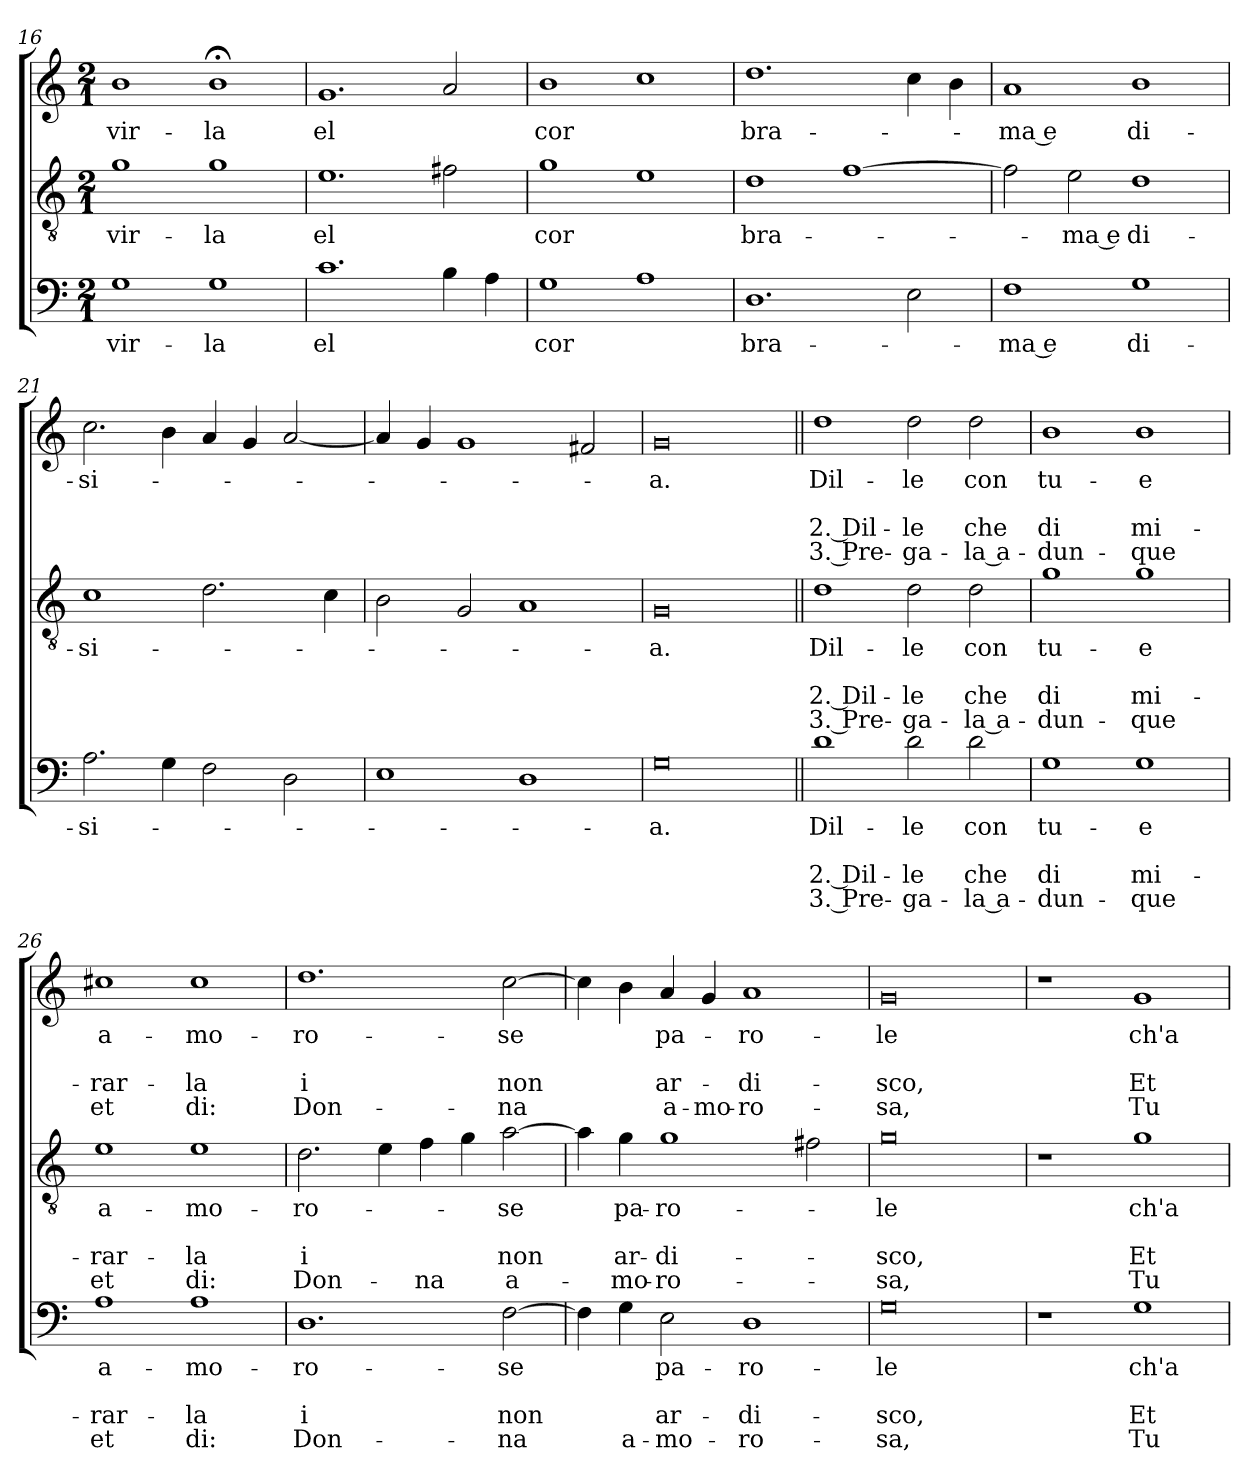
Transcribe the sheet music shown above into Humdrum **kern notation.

**kern	**text	**text	**text	**text	**kern	**text	**text	**text	**text	**kern	**text	**text	**text	**text
*part3	*part3	*part3	*part3	*part3	*part2	*part2	*part2	*part2	*part2	*part1	*part1	*part1	*part1	*part1
*staff3	*staff3	*staff3	*staff3	*staff3	*staff2	*staff2	*staff2	*staff2	*staff2	*staff1	*staff1	*staff1	*staff1	*staff1
!!LO:LB:g=z
*clefF4	*	*	*	*	*clefGv2	*	*	*	*	*clefG2	*	*	*	*
*k[]	*	*	*	*	*k[]	*	*	*	*	*k[]	*	*	*	*
*C:	*	*	*	*	*C:	*	*	*	*	*C:	*	*	*	*
*M2/1	*	*	*	*	*M2/1	*	*	*	*	*M2/1	*	*	*	*
=16	=16	=16	=16	=16	=16	=16	=16	=16	=16	=16	=16	=16	=16	=16
!	!LO:LY:b	!	!	!	!	!LO:LY:b	!	!	!	!	!LO:LY:b	!	!	!
1G	-vir-	.	.	.	1g	-vir-	.	.	.	1b	-vir-	.	.	.
!	!LO:LY:b	!	!	!	!	!LO:LY:b	!	!	!	!	!LO:LY:b	!	!	!
1G	-la	.	.	.	1g	-la	.	.	.	1b;<	-la	.	.	.
=17	=17	=17	=17	=17	=17	=17	=17	=17	=17	=17	=17	=17	=17	=17
!	!LO:LY:b	!	!	!	!	!LO:LY:b	!	!	!	!	!LO:LY:b	!	!	!
1.c	el	.	.	.	1.e	el	.	.	.	1.g	el	.	.	.
4B\	.	.	.	.	2f#\	.	.	.	.	2a/	.	.	.	.
4A\	.	.	.	.	.	.	.	.	.	.	.	.	.	.
=18	=18	=18	=18	=18	=18	=18	=18	=18	=18	=18	=18	=18	=18	=18
!	!LO:LY:b	!	!	!	!	!LO:LY:b	!	!	!	!	!LO:LY:b	!	!	!
1G	cor	.	.	.	1g	cor	.	.	.	1b	cor	.	.	.
1A	.	.	.	.	1e	.	.	.	.	1cc	.	.	.	.
=19	=19	=19	=19	=19	=19	=19	=19	=19	=19	=19	=19	=19	=19	=19
!	!LO:LY:b	!	!	!	!	!LO:LY:b	!	!	!	!	!LO:LY:b	!	!	!
1.D	bra-	.	.	.	1d	bra-	.	.	.	1.dd	bra-	.	.	.
.	.	.	.	.	[1f	.	.	.	.	.	.	.	.	.
2E\	.	.	.	.	.	.	.	.	.	4cc\	.	.	.	.
.	.	.	.	.	.	.	.	.	.	4b\	.	.	.	.
=20	=20	=20	=20	=20	=20	=20	=20	=20	=20	=20	=20	=20	=20	=20
!	!LO:LY:b	!	!	!	!	!	!	!	!	!	!LO:LY:b	!	!	!
1F	-ma e	.	.	.	2f\]	.	.	.	.	1a	-ma e	.	.	.
!	!	!	!	!	!	!LO:LY:b	!	!	!	!	!	!	!	!
.	.	.	.	.	2e\	-ma e	.	.	.	.	.	.	.	.
!	!LO:LY:b	!	!	!	!	!LO:LY:b	!	!	!	!	!LO:LY:b	!	!	!
1G	di-	.	.	.	1d	di-	.	.	.	1b	di-	.	.	.
=21	=21	=21	=21	=21	=21	=21	=21	=21	=21	=21	=21	=21	=21	=21
!	!LO:LY:b	!	!	!	!	!LO:LY:b	!	!	!	!	!LO:LY:b	!	!	!
2.A\	-si-	.	.	.	1c	-si-	.	.	.	2.cc\	-si-	.	.	.
4G\	.	.	.	.	.	.	.	.	.	4b\	.	.	.	.
2F\	.	.	.	.	2.d\	.	.	.	.	4a/	.	.	.	.
.	.	.	.	.	.	.	.	.	.	4g/	.	.	.	.
2D\	.	.	.	.	.	.	.	.	.	[2a/	.	.	.	.
.	.	.	.	.	4c\	.	.	.	.	.	.	.	.	.
=22	=22	=22	=22	=22	=22	=22	=22	=22	=22	=22	=22	=22	=22	=22
1E	.	.	.	.	2B\	.	.	.	.	4a/]	.	.	.	.
.	.	.	.	.	.	.	.	.	.	4g/	.	.	.	.
.	.	.	.	.	2G/	.	.	.	.	1g	.	.	.	.
1D	.	.	.	.	1A	.	.	.	.	.	.	.	.	.
.	.	.	.	.	.	.	.	.	.	2f#/	.	.	.	.
=23	=23	=23	=23	=23	=23	=23	=23	=23	=23	=23	=23	=23	=23	=23
!	!LO:LY:b	!	!	!	!	!LO:LY:b	!	!	!	!	!LO:LY:b	!	!	!
0G	-a.	.	.	.	0G	-a.	.	.	.	0g	-a.	.	.	.
!!LO:LB:g=z
=24||	=24||	=24||	=24||	=24||	=24||	=24||	=24||	=24||	=24||	=24||	=24||	=24||	=24||	=24||
!	!LO:LY:b	!	!LO:LY:b	!LO:LY:b	!	!LO:LY:b	!	!LO:LY:b	!LO:LY:b	!	!LO:LY:b	!	!LO:LY:b	!LO:LY:b
1d	Dil-	.	2. Dil-	3. Pre-	1d	Dil-	.	2. Dil-	3. Pre-	1dd	Dil-	.	2. Dil-	3. Pre-
!	!LO:LY:b	!	!LO:LY:b	!LO:LY:b	!	!LO:LY:b	!	!LO:LY:b	!LO:LY:b	!	!LO:LY:b	!	!LO:LY:b	!LO:LY:b
2d\	-le	.	-le	-ga-	2d\	-le	.	-le	-ga-	2dd\	-le	.	-le	-ga-
!	!LO:LY:b	!	!LO:LY:b	!LO:LY:b	!	!LO:LY:b	!	!LO:LY:b	!LO:LY:b	!	!LO:LY:b	!	!LO:LY:b	!LO:LY:b
2d\	con	.	che	-la a-	2d\	con	.	che	-la a-	2dd\	con	.	che	-la a-
=25	=25	=25	=25	=25	=25	=25	=25	=25	=25	=25	=25	=25	=25	=25
!	!LO:LY:b	!	!LO:LY:b	!LO:LY:b	!	!LO:LY:b	!	!LO:LY:b	!LO:LY:b	!	!LO:LY:b	!	!LO:LY:b	!LO:LY:b
1G	tu-	.	di	-dun-	1g	tu-	.	di	-dun-	1b	tu-	.	di	-dun-
!	!LO:LY:b	!	!LO:LY:b	!LO:LY:b	!	!LO:LY:b	!	!LO:LY:b	!LO:LY:b	!	!LO:LY:b	!	!LO:LY:b	!LO:LY:b
1G	-e	.	mi-	-que	1g	-e	.	mi-	-que	1b	-e	.	mi-	-que
=26	=26	=26	=26	=26	=26	=26	=26	=26	=26	=26	=26	=26	=26	=26
!	!LO:LY:b	!	!LO:LY:b	!LO:LY:b	!	!LO:LY:b	!	!LO:LY:b	!LO:LY:b	!	!LO:LY:b	!	!LO:LY:b	!LO:LY:b
1A	a-	.	-rar-	et	1e	a-	.	-rar-	et	1cc#	a-	.	-rar-	et
!	!LO:LY:b	!	!LO:LY:b	!LO:LY:b	!	!LO:LY:b	!	!LO:LY:b	!LO:LY:b	!	!LO:LY:b	!	!LO:LY:b	!LO:LY:b
1A	-mo-	.	-la	di:	1e	-mo-	.	-la	di:	1cc#	-mo-	.	-la	di:
=27	=27	=27	=27	=27	=27	=27	=27	=27	=27	=27	=27	=27	=27	=27
!	!LO:LY:b	!	!LO:LY:b	!LO:LY:b	!	!LO:LY:b	!	!LO:LY:b	!LO:LY:b	!	!LO:LY:b	!	!LO:LY:b	!LO:LY:b
1.D	-ro-	.	i	Don-	2.d\	-ro-	.	i	Don-	1.dd	-ro-	.	i	Don-
.	.	.	.	.	4e\	.	.	.	.	.	.	.	.	.
!	!	!	!	!	!	!	!	!	!LO:LY:b	!	!	!	!	!
.	.	.	.	.	4f\	.	.	.	-na	.	.	.	.	.
.	.	.	.	.	4g\	.	.	.	.	.	.	.	.	.
!	!LO:LY:b	!	!LO:LY:b	!LO:LY:b	!	!LO:LY:b	!	!LO:LY:b	!LO:LY:b	!	!LO:LY:b	!	!LO:LY:b	!LO:LY:b
[2F\	-se	.	non	-na	[2a\	-se	.	non	a-	[2cc\	-se	.	non	-na
=28	=28	=28	=28	=28	=28	=28	=28	=28	=28	=28	=28	=28	=28	=28
4F\]	.	.	.	.	4a\]	.	.	.	.	4cc\]	.	.	.	.
!	!	!	!	!LO:LY:b	!	!LO:LY:b	!	!LO:LY:b	!LO:LY:b	!	!	!	!	!
4G\	.	.	.	a-	4g\	pa-	.	ar-	-mo-	4b\	.	.	.	.
!	!LO:LY:b	!	!LO:LY:b	!LO:LY:b	!	!LO:LY:b	!	!LO:LY:b	!LO:LY:b	!	!LO:LY:b	!	!LO:LY:b	!LO:LY:b
2E\	pa-	.	ar-	-mo-	1g	-ro-	.	-di-	-ro-	4a/	pa-	.	ar-	a-
!	!	!	!	!	!	!	!	!	!	!	!	!	!	!LO:LY:b
.	.	.	.	.	.	.	.	.	.	4g/	.	.	.	-mo-
!	!LO:LY:b	!	!LO:LY:b	!LO:LY:b	!	!	!	!	!	!	!LO:LY:b	!	!LO:LY:b	!LO:LY:b
1D	-ro-	.	-di-	-ro-	.	.	.	.	.	1a	-ro-	.	-di-	-ro-
.	.	.	.	.	2f#\	.	.	.	.	.	.	.	.	.
=29	=29	=29	=29	=29	=29	=29	=29	=29	=29	=29	=29	=29	=29	=29
!	!LO:LY:b	!	!LO:LY:b	!LO:LY:b	!	!LO:LY:b	!	!LO:LY:b	!LO:LY:b	!	!LO:LY:b	!	!LO:LY:b	!LO:LY:b
0G	-le	.	-sco,	-sa,	0g	-le	.	-sco,	-sa,	0g	-le	.	-sco,	-sa,
=30	=30	=30	=30	=30	=30	=30	=30	=30	=30	=30	=30	=30	=30	=30
1r	.	.	.	.	1r	.	.	.	.	1r	.	.	.	.
!	!LO:LY:b	!	!LO:LY:b	!LO:LY:b	!	!LO:LY:b	!	!LO:LY:b	!LO:LY:b	!	!LO:LY:b	!	!LO:LY:b	!LO:LY:b
1G	ch'a	.	Et	Tu	1g	ch'a	.	Et	Tu	1g	ch'a	.	Et	Tu
=	=	=	=	=	=	=	=	=	=	=	=	=	=	=
*-	*-	*-	*-	*-	*-	*-	*-	*-	*-	*-	*-	*-	*-	*-
